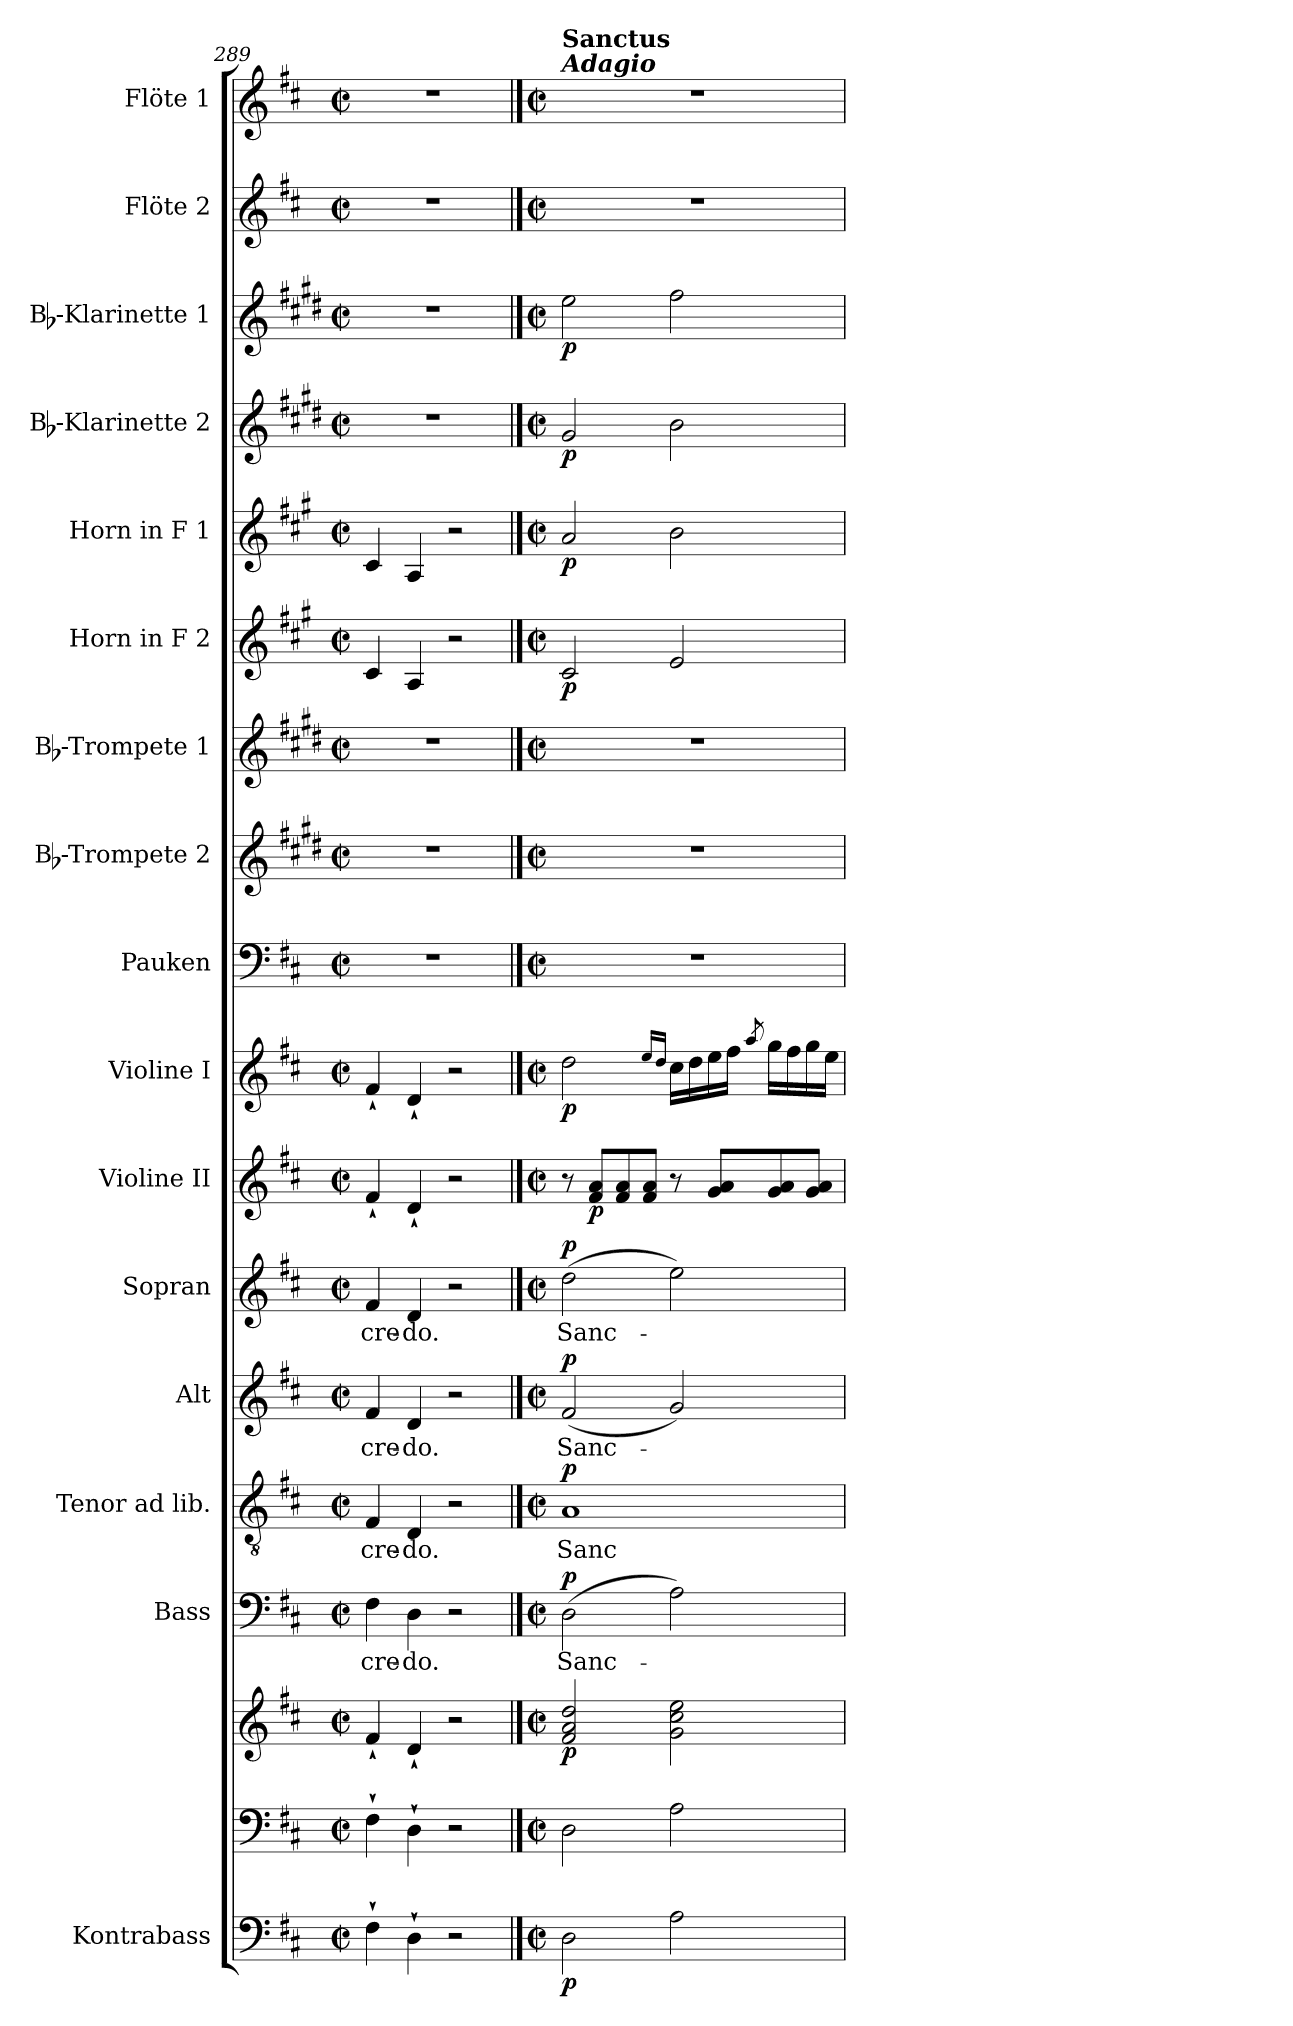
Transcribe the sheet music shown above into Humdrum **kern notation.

**kern	**dynam	**kern	**kern	**dynam	**kern	**text	**dynam	**kern	**text	**dynam	**kern	**text	**dynam	**kern	**text	**dynam	**kern	**dynam	**kern	**dynam	**kern	**kern	**kern	**kern	**dynam	**kern	**dynam	**kern	**dynam	**kern	**dynam	**kern	**kern
*part17	*part17	*part16	*part16	*part16	*part15	*part15	*part15	*part14	*part14	*part14	*part13	*part13	*part13	*part12	*part12	*part12	*part11	*part11	*part10	*part10	*part9	*part8	*part7	*part6	*part6	*part5	*part5	*part4	*part4	*part3	*part3	*part2	*part1
*staff18	*staff18	*staff17	*staff16	*staff16/17	*staff15	*staff15	*staff15	*staff14	*staff14	*staff14	*staff13	*staff13	*staff13	*staff12	*staff12	*staff12	*staff11	*staff11	*staff10	*staff10	*staff9	*staff8	*staff7	*staff6	*staff6	*staff5	*staff5	*staff4	*staff4	*staff3	*staff3	*staff2	*staff1
*I"Kontrabass	*	*	*	*	*I"Bass	*	*	*I"Tenor ad lib.	*	*	*I"Alt	*	*	*I"Sopran	*	*	*I"Violine II	*	*I"Violine I	*	*I"Pauken	*I"Bb-Trompete 2	*I"Bb-Trompete 1	*I"Horn in F 2	*	*I"Horn in F 1	*	*I"Bb-Klarinette 2	*	*I"Bb-Klarinette 1	*	*I"Flöte 2	*I"Flöte 1
*I'Kb.	*	*	*	*	*I'B.	*	*	*I'T.	*	*	*I'A.	*	*	*I'S.	*	*	*I'Vl. II	*	*I'Vl. I	*	*I'Pk.	*I'Bb Trp. 2	*I'Bb Trp. 1	*	*	*	*	*I'Bb Kl. 2	*	*I'Bb Kl. 1	*	*I'Fl. 2	*I'Fl. 1
*clefF4	*	*clefF4	*clefG2	*	*clefF4	*	*	*clefGv2	*	*	*clefG2	*	*	*clefG2	*	*	*clefG2	*	*clefG2	*	*clefF4	*clefG2	*clefG2	*clefG2	*	*clefG2	*	*clefG2	*	*clefG2	*	*clefG2	*clefG2
*ITrd7c12	*	*	*	*	*	*	*	*	*	*	*	*	*	*	*	*	*	*	*	*	*	*ITrd1c2	*ITrd1c2	*ITrd4c7	*	*ITrd4c7	*	*ITrd1c2	*	*ITrd1c2	*	*	*
*k[f#c#]	*	*k[f#c#]	*k[f#c#]	*	*k[f#c#]	*	*	*k[f#c#]	*	*	*k[f#c#]	*	*	*k[f#c#]	*	*	*k[f#c#]	*	*k[f#c#]	*	*k[f#c#]	*k[f#c#]	*k[f#c#]	*k[f#c#]	*	*k[f#c#]	*	*k[f#c#]	*	*k[f#c#]	*	*k[f#c#]	*k[f#c#]
*D:	*	*D:	*D:	*	*D:	*	*	*D:	*	*	*D:	*	*	*D:	*	*	*D:	*	*D:	*	*D:	*D:	*D:	*D:	*	*D:	*	*D:	*	*D:	*	*D:	*D:
*M2/2	*	*M2/2	*M2/2	*	*M2/2	*	*	*M2/2	*	*	*M2/2	*	*	*M2/2	*	*	*M2/2	*	*M2/2	*	*M2/2	*M2/2	*M2/2	*M2/2	*	*M2/2	*	*M2/2	*	*M2/2	*	*M2/2	*M2/2
*met(c|)	*	*met(c|)	*met(c|)	*	*met(c|)	*	*	*met(c|)	*	*	*met(c|)	*	*	*met(c|)	*	*	*met(c|)	*	*met(c|)	*	*met(c|)	*met(c|)	*met(c|)	*met(c|)	*	*met(c|)	*	*met(c|)	*	*met(c|)	*	*met(c|)	*met(c|)
=289	=289	=289	=289	=289	=289	=289	=289	=289	=289	=289	=289	=289	=289	=289	=289	=289	=289	=289	=289	=289	=289	=289	=289	=289	=289	=289	=289	=289	=289	=289	=289	=289	=289
!	!	!	!	!	!	!LO:LY:b	!	!	!LO:LY:b	!	!	!LO:LY:b	!	!	!LO:LY:b	!	!	!	!	!	!	!	!	!	!	!	!	!	!	!	!	!	!
4FF#`>\	.	4F#`>\	4f#`</	.	4F#\	cre-	.	4F#/	cre-	.	4f#/	cre-	.	4f#/	cre-	.	4f#`</	.	4f#`</	.	1r	1r	1r	4F#/	.	4F#/	.	1r	.	1r	.	1r	1r
!	!	!	!	!	!	!LO:LY:b	!	!	!LO:LY:b	!	!	!LO:LY:b	!	!	!LO:LY:b	!	!	!	!	!	!	!	!	!	!	!	!	!	!	!	!	!	!
4DD`>\	.	4D`>\	4d`</	.	4D\	-do.	.	4D/	-do.	.	4d/	-do.	.	4d/	-do.	.	4d`</	.	4d`</	.	.	.	.	4D/	.	4D/	.	.	.	.	.	.	.
2r	.	2r	2r	.	2r	.	.	2r	.	.	2r	.	.	2r	.	.	2r	.	2r	.	.	.	.	2r	.	2r	.	.	.	.	.	.	.
!!LO:PB:g=z
==290	==290	==290	==290	==290	==290	==290	==290	==290	==290	==290	==290	==290	==290	==290	==290	==290	==290	==290	==290	==290	==290	==290	==290	==290	==290	==290	==290	==290	==290	==290	==290	==290	==290
*M2/2	*	*M2/2	*M2/2	*	*M2/2	*	*	*M2/2	*	*	*M2/2	*	*	*M2/2	*	*	*M2/2	*	*M2/2	*	*M2/2	*M2/2	*M2/2	*M2/2	*	*M2/2	*	*M2/2	*	*M2/2	*	*M2/2	*M2/2
*met(c|)	*	*met(c|)	*met(c|)	*	*met(c|)	*	*	*met(c|)	*	*	*met(c|)	*	*	*met(c|)	*	*	*met(c|)	*	*met(c|)	*	*met(c|)	*met(c|)	*met(c|)	*met(c|)	*	*met(c|)	*	*met(c|)	*	*met(c|)	*	*met(c|)	*met(c|)
!	!	!	!	!	!	!	!	!	!	!	!	!	!	!	!	!	!	!	!	!	!	!	!	!	!	!	!	!	!	!	!	!	!LO:TX:a:Bi:t=Adagio
!	!	!	!	!	!	!	!	!	!	!	!	!	!	!	!	!	!	!	!	!	!	!	!	!	!	!	!	!	!	!	!	!	!LO:TX:a:B:t=Sanctus
!	!LO:DY:b	!	!	!LO:DY:b	!	!LO:LY:b	!LO:DY:a	!	!LO:LY:b	!LO:DY:a	!	!LO:LY:b	!LO:DY:a	!	!LO:LY:b	!LO:DY:a	!	!	!	!LO:DY:b	!	!	!	!	!LO:DY:b	!	!LO:DY:b	!	!LO:DY:b	!	!LO:DY:b	!	!
2DD\	p	2D\	2f#/ 2a/ 2dd/	p	(>2D\	Sanc-	p	1A	Sanc-	p	(<2f#/	Sanc-	p	(>2dd\	Sanc-	p	8r	.	2dd\	p	1r	1r	1r	2F#/	p	2d/	p	2f#/	p	2dd\	p	1r	1r
!	!	!	!	!	!	!	!	!	!	!	!	!	!	!	!	!	!	!LO:DY:b	!	!	!	!	!	!	!	!	!	!	!	!	!	!	!
.	.	.	.	.	.	.	.	.	.	.	.	.	.	.	.	.	8f#/ 8a/L	p	.	.	.	.	.	.	.	.	.	.	.	.	.	.	.
.	.	.	.	.	.	.	.	.	.	.	.	.	.	.	.	.	8f#/ 8a/	.	.	.	.	.	.	.	.	.	.	.	.	.	.	.	.
.	.	.	.	.	.	.	.	.	.	.	.	.	.	.	.	.	8f#/ 8a/J	.	.	.	.	.	.	.	.	.	.	.	.	.	.	.	.
.	.	.	.	.	.	.	.	.	.	.	.	.	.	.	.	.	.	.	16qee/LL	.	.	.	.	.	.	.	.	.	.	.	.	.	.
.	.	.	.	.	.	.	.	.	.	.	.	.	.	.	.	.	.	.	16qdd/JJ	.	.	.	.	.	.	.	.	.	.	.	.	.	.
2AA\	.	2A\	2g\ 2cc#\ 2ee\	.	2A\)	.	.	.	.	.	2g/)	.	.	2ee\)	.	.	8r	.	16cc#\LL	.	.	.	.	2A/	.	2e\	.	2a\	.	2ee\	.	.	.
.	.	.	.	.	.	.	.	.	.	.	.	.	.	.	.	.	.	.	16dd\	.	.	.	.	.	.	.	.	.	.	.	.	.	.
.	.	.	.	.	.	.	.	.	.	.	.	.	.	.	.	.	8g/ 8a/L	.	16ee\	.	.	.	.	.	.	.	.	.	.	.	.	.	.
.	.	.	.	.	.	.	.	.	.	.	.	.	.	.	.	.	.	.	16ff#\JJ	.	.	.	.	.	.	.	.	.	.	.	.	.	.
.	.	.	.	.	.	.	.	.	.	.	.	.	.	.	.	.	.	.	8qaa/	.	.	.	.	.	.	.	.	.	.	.	.	.	.
.	.	.	.	.	.	.	.	.	.	.	.	.	.	.	.	.	8g/ 8a/	.	16gg\LL	.	.	.	.	.	.	.	.	.	.	.	.	.	.
.	.	.	.	.	.	.	.	.	.	.	.	.	.	.	.	.	.	.	16ff#\	.	.	.	.	.	.	.	.	.	.	.	.	.	.
.	.	.	.	.	.	.	.	.	.	.	.	.	.	.	.	.	8g/ 8a/J	.	16gg\	.	.	.	.	.	.	.	.	.	.	.	.	.	.
.	.	.	.	.	.	.	.	.	.	.	.	.	.	.	.	.	.	.	16ee\JJ	.	.	.	.	.	.	.	.	.	.	.	.	.	.
=	=	=	=	=	=	=	=	=	=	=	=	=	=	=	=	=	=	=	=	=	=	=	=	=	=	=	=	=	=	=	=	=	=
*-	*-	*-	*-	*-	*-	*-	*-	*-	*-	*-	*-	*-	*-	*-	*-	*-	*-	*-	*-	*-	*-	*-	*-	*-	*-	*-	*-	*-	*-	*-	*-	*-	*-
